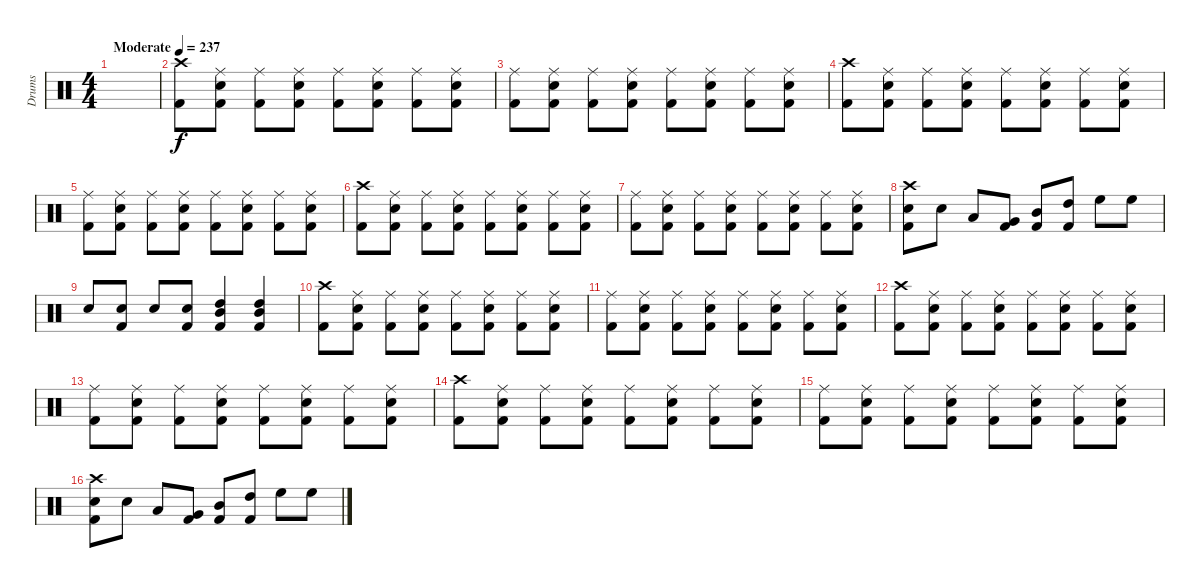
\track ("Drums" "Drums") {instrument percussion}
\staff {score}
\articulation defaults
\ts (4 4)
\tempo (237 "Moderate")
\clef neutral
\ks c
|
("Crash high (hit)" "Kick (hit) 2").8 ("Ride (middle)" "Snare (hit) 2" "Kick (hit) 2").8 ("Ride (middle)" "Kick (hit) 2").8 ("Ride (middle)" "Snare (hit) 2" "Kick (hit) 2").8 ("Ride (middle)" "Kick (hit) 2").8 ("Ride (middle)" "Snare (hit) 2" "Kick (hit) 2").8 ("Ride (middle)" "Kick (hit) 2").8 ("Ride (middle)" "Snare (hit) 2" "Kick (hit) 2").8 |
("Ride (middle)" "Kick (hit) 2").8 ("Ride (middle)" "Snare (hit) 2" "Kick (hit) 2").8 ("Ride (middle)" "Kick (hit) 2").8 ("Ride (middle)" "Snare (hit) 2" "Kick (hit) 2").8 ("Ride (middle)" "Kick (hit) 2").8 ("Ride (middle)" "Snare (hit) 2" "Kick (hit) 2").8 ("Ride (middle)" "Kick (hit) 2").8 ("Ride (middle)" "Snare (hit) 2" "Kick (hit) 2").8 |
("Crash high (hit)" "Kick (hit) 2").8 ("Ride (middle)" "Snare (hit) 2" "Kick (hit) 2").8 ("Ride (middle)" "Kick (hit) 2").8 ("Ride (middle)" "Snare (hit) 2" "Kick (hit) 2").8 ("Ride (middle)" "Kick (hit) 2").8 ("Ride (middle)" "Snare (hit) 2" "Kick (hit) 2").8 ("Ride (middle)" "Kick (hit) 2").8 ("Ride (middle)" "Snare (hit) 2" "Kick (hit) 2").8 |
("Ride (middle)" "Kick (hit) 2").8 ("Ride (middle)" "Snare (hit) 2" "Kick (hit) 2").8 ("Ride (middle)" "Kick (hit) 2").8 ("Ride (middle)" "Snare (hit) 2" "Kick (hit) 2").8 ("Ride (middle)" "Kick (hit) 2").8 ("Ride (middle)" "Snare (hit) 2" "Kick (hit) 2").8 ("Ride (middle)" "Kick (hit) 2").8 ("Ride (middle)" "Snare (hit) 2" "Kick (hit) 2").8 |
("Crash high (hit)" "Kick (hit) 2").8 ("Ride (middle)" "Snare (hit) 2" "Kick (hit) 2").8 ("Ride (middle)" "Kick (hit) 2").8 ("Ride (middle)" "Snare (hit) 2" "Kick (hit) 2").8 ("Ride (middle)" "Kick (hit) 2").8 ("Ride (middle)" "Snare (hit) 2" "Kick (hit) 2").8 ("Ride (middle)" "Kick (hit) 2").8 ("Ride (middle)" "Snare (hit) 2" "Kick (hit) 2").8 |
("Ride (middle)" "Kick (hit) 2").8 ("Ride (middle)" "Snare (hit) 2" "Kick (hit) 2").8 ("Ride (middle)" "Kick (hit) 2").8 ("Ride (middle)" "Snare (hit) 2" "Kick (hit) 2").8 ("Ride (middle)" "Kick (hit) 2").8 ("Ride (middle)" "Snare (hit) 2" "Kick (hit) 2").8 ("Ride (middle)" "Kick (hit) 2").8 ("Ride (middle)" "Snare (hit) 2" "Kick (hit) 2").8 |
("Crash high (hit)" "Snare (hit) 2" "Kick (hit) 2").8 "Snare (hit) 2".8 "Low Floor Tom (hit)".8 ("Very Low Tom (hit)" "Kick (hit) 2").8 ("Mid Tom (hit)" "Kick (hit) 2").8 ("High Tom (hit)" "Kick (hit) 2").8 "High Floor Tom (hit)".8 "High Floor Tom (hit)".8 |
"Snare (hit) 2".8 ("Snare (hit) 2" "Kick (hit) 2").8 "Snare (hit) 2".8 ("Snare (hit) 2" "Kick (hit) 2").8 ("High Tom (hit)" "Mid Tom (hit)" "Kick (hit) 2").4 ("High Tom (hit)" "Mid Tom (hit)" "Kick (hit) 2").4 |
("Crash high (hit)" "Kick (hit) 2").8 ("Ride (middle)" "Snare (hit) 2" "Kick (hit) 2").8 ("Ride (middle)" "Kick (hit) 2").8 ("Ride (middle)" "Snare (hit) 2" "Kick (hit) 2").8 ("Ride (middle)" "Kick (hit) 2").8 ("Ride (middle)" "Snare (hit) 2" "Kick (hit) 2").8 ("Ride (middle)" "Kick (hit) 2").8 ("Ride (middle)" "Snare (hit) 2" "Kick (hit) 2").8 |
("Ride (middle)" "Kick (hit) 2").8 ("Ride (middle)" "Snare (hit) 2" "Kick (hit) 2").8 ("Ride (middle)" "Kick (hit) 2").8 ("Ride (middle)" "Snare (hit) 2" "Kick (hit) 2").8 ("Ride (middle)" "Kick (hit) 2").8 ("Ride (middle)" "Snare (hit) 2" "Kick (hit) 2").8 ("Ride (middle)" "Kick (hit) 2").8 ("Ride (middle)" "Snare (hit) 2" "Kick (hit) 2").8 |
("Crash high (hit)" "Kick (hit) 2").8 ("Ride (middle)" "Snare (hit) 2" "Kick (hit) 2").8 ("Ride (middle)" "Kick (hit) 2").8 ("Ride (middle)" "Snare (hit) 2" "Kick (hit) 2").8 ("Ride (middle)" "Kick (hit) 2").8 ("Ride (middle)" "Snare (hit) 2" "Kick (hit) 2").8 ("Ride (middle)" "Kick (hit) 2").8 ("Ride (middle)" "Snare (hit) 2" "Kick (hit) 2").8 |
("Ride (middle)" "Kick (hit) 2").8 ("Ride (middle)" "Snare (hit) 2" "Kick (hit) 2").8 ("Ride (middle)" "Kick (hit) 2").8 ("Ride (middle)" "Snare (hit) 2" "Kick (hit) 2").8 ("Ride (middle)" "Kick (hit) 2").8 ("Ride (middle)" "Snare (hit) 2" "Kick (hit) 2").8 ("Ride (middle)" "Kick (hit) 2").8 ("Ride (middle)" "Snare (hit) 2" "Kick (hit) 2").8 |
("Crash high (hit)" "Kick (hit) 2").8 ("Ride (middle)" "Snare (hit) 2" "Kick (hit) 2").8 ("Ride (middle)" "Kick (hit) 2").8 ("Ride (middle)" "Snare (hit) 2" "Kick (hit) 2").8 ("Ride (middle)" "Kick (hit) 2").8 ("Ride (middle)" "Snare (hit) 2" "Kick (hit) 2").8 ("Ride (middle)" "Kick (hit) 2").8 ("Ride (middle)" "Snare (hit) 2" "Kick (hit) 2").8 |
("Ride (middle)" "Kick (hit) 2").8 ("Ride (middle)" "Snare (hit) 2" "Kick (hit) 2").8 ("Ride (middle)" "Kick (hit) 2").8 ("Ride (middle)" "Snare (hit) 2" "Kick (hit) 2").8 ("Ride (middle)" "Kick (hit) 2").8 ("Ride (middle)" "Snare (hit) 2" "Kick (hit) 2").8 ("Ride (middle)" "Kick (hit) 2").8 ("Ride (middle)" "Snare (hit) 2" "Kick (hit) 2").8 |
("Crash high (hit)" "Snare (hit) 2" "Kick (hit) 2").8 "Snare (hit) 2".8 "Low Floor Tom (hit)".8 ("Very Low Tom (hit)" "Kick (hit) 2").8 ("Mid Tom (hit)" "Kick (hit) 2").8 ("High Tom (hit)" "Kick (hit) 2").8 "High Floor Tom (hit)".8 "High Floor Tom (hit)".8
